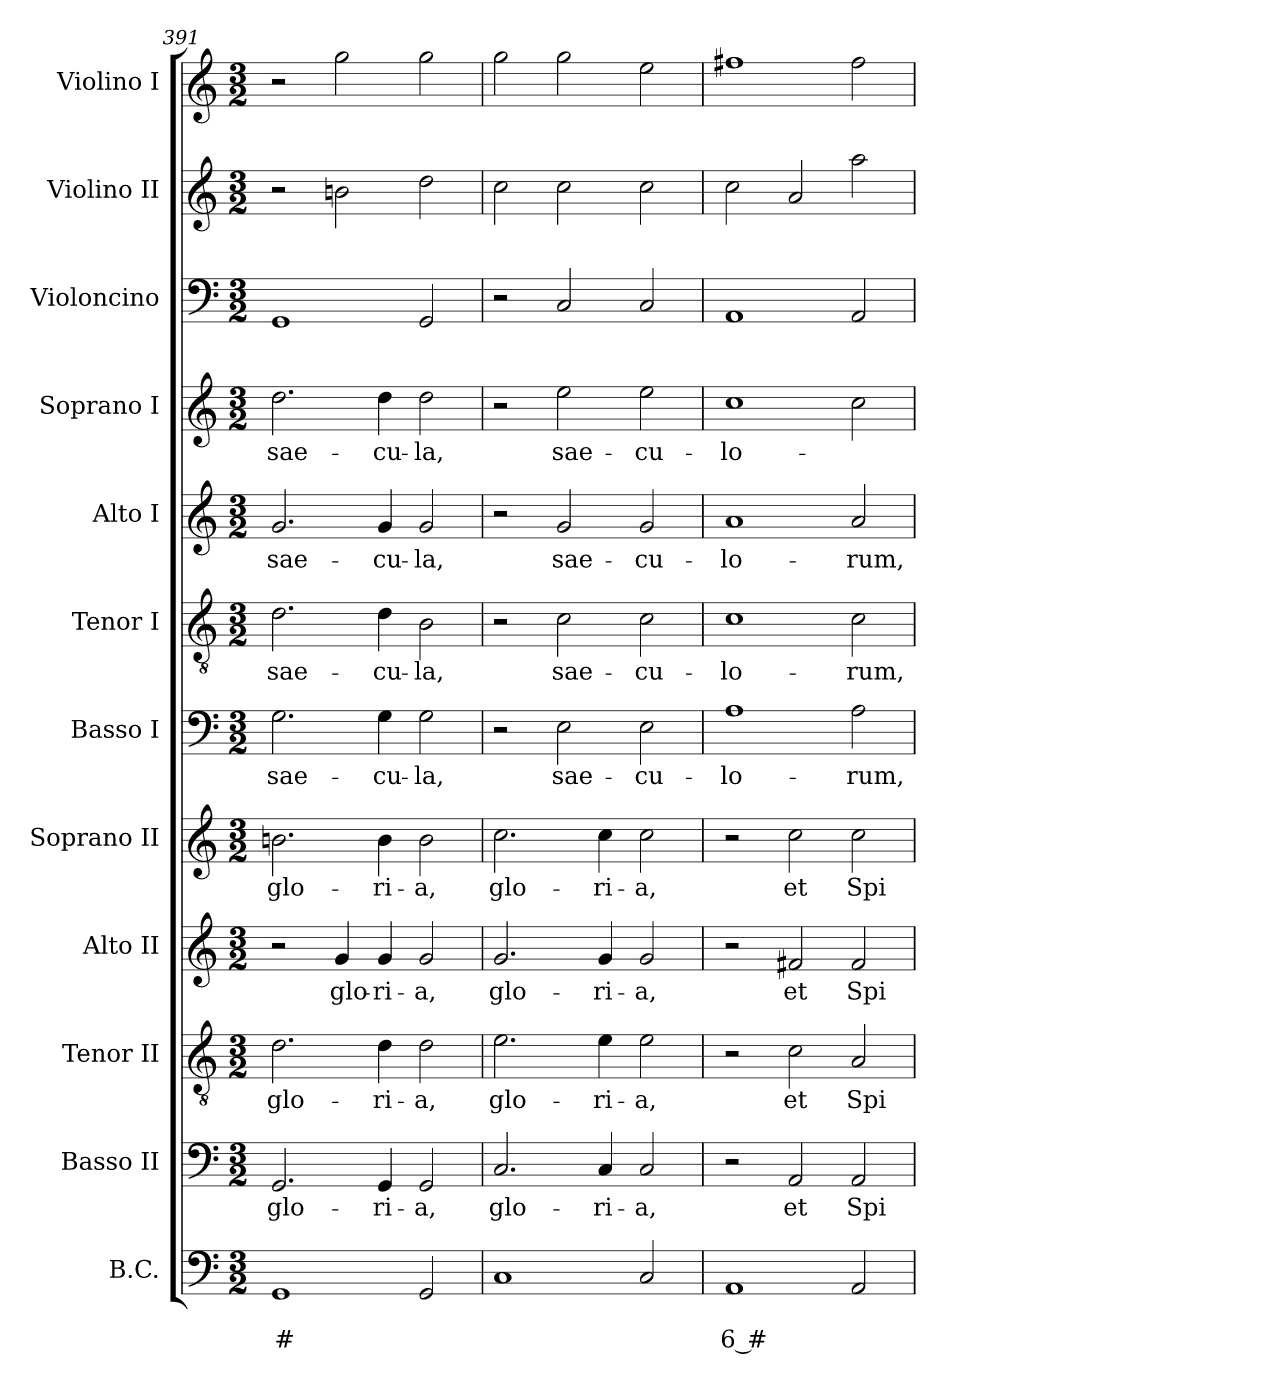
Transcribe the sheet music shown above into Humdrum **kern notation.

**kern	**text	**text	**kern	**text	**kern	**text	**kern	**text	**kern	**text	**kern	**text	**kern	**text	**kern	**text	**kern	**text	**kern	**kern	**kern
*part12	*part12	*part12	*part11	*part11	*part10	*part10	*part9	*part9	*part8	*part8	*part7	*part7	*part6	*part6	*part5	*part5	*part4	*part4	*part3	*part2	*part1
*staff12	*staff12	*staff12	*staff11	*staff11	*staff10	*staff10	*staff9	*staff9	*staff8	*staff8	*staff7	*staff7	*staff6	*staff6	*staff5	*staff5	*staff4	*staff4	*staff3	*staff2	*staff1
*I"B.C.	*	*	*I"Basso II	*	*I"Tenor II	*	*I"Alto II	*	*I"Soprano II	*	*I"Basso I	*	*I"Tenor I	*	*I"Alto I	*	*I"Soprano I	*	*I"Violoncino	*I"Violino II	*I"Violino I
*I'BC	*	*	*I'B 2	*	*I'T 2	*	*I'A 2	*	*I'S 2	*	*I'B 1	*	*I'T 1	*	*I'A 1	*	*I'S 1	*	*I'Vc.	*I'Vln. II	*I'Vln. I
*clefF4	*	*	*clefF4	*	*clefGv2	*	*clefG2	*	*clefG2	*	*clefF4	*	*clefGv2	*	*clefG2	*	*clefG2	*	*clefF4	*clefG2	*clefG2
*k[]	*	*	*k[]	*	*k[]	*	*k[]	*	*k[]	*	*k[]	*	*k[]	*	*k[]	*	*k[]	*	*k[]	*k[]	*k[]
*C:	*	*	*C:	*	*C:	*	*C:	*	*C:	*	*C:	*	*C:	*	*C:	*	*C:	*	*C:	*C:	*C:
*M3/2	*	*	*M3/2	*	*M3/2	*	*M3/2	*	*M3/2	*	*M3/2	*	*M3/2	*	*M3/2	*	*M3/2	*	*M3/2	*M3/2	*M3/2
=391	=391	=391	=391	=391	=391	=391	=391	=391	=391	=391	=391	=391	=391	=391	=391	=391	=391	=391	=391	=391	=391
!	!	!LO:LY:b	!	!	!	!	!	!	!	!	!	!	!	!	!	!	!	!	!	!	!
!	!	!	!	!LO:LY:b	!	!	!	!	!	!	!	!	!	!	!	!	!	!	!	!	!
!	!	!	!	!	!	!LO:LY:b	!	!	!	!	!	!	!	!	!	!	!	!	!	!	!
!	!	!	!	!	!	!	!	!	!	!LO:LY:b	!	!	!	!	!	!	!	!	!	!	!
!	!	!	!	!	!	!	!	!	!	!	!	!LO:LY:b	!	!	!	!	!	!	!	!	!
!	!	!	!	!	!	!	!	!	!	!	!	!	!	!LO:LY:b	!	!	!	!	!	!	!
!	!	!	!	!	!	!	!	!	!	!	!	!	!	!	!	!LO:LY:b	!	!	!	!	!
!	!	!	!	!	!	!	!	!	!	!	!	!	!	!	!	!	!	!LO:LY:b	!	!	!
1GG	.	#	2.GG/	glo-	2.d\	glo-	2r	.	2.bni\	glo-	2.G\	sae-	2.d\	sae-	2.g/	sae-	2.dd\	sae-	1GG	2r	2r
!	!	!	!	!	!	!	!	!LO:LY:b	!	!	!	!	!	!	!	!	!	!	!	!	!
.	.	.	.	.	.	.	4g/	glo-	.	.	.	.	.	.	.	.	.	.	.	2bni\	2gg\
!	!	!	!	!LO:LY:b	!	!	!	!	!	!	!	!	!	!	!	!	!	!	!	!	!
!	!	!	!	!	!	!LO:LY:b	!	!	!	!	!	!	!	!	!	!	!	!	!	!	!
!	!	!	!	!	!	!	!	!LO:LY:b	!	!	!	!	!	!	!	!	!	!	!	!	!
!	!	!	!	!	!	!	!	!	!	!LO:LY:b	!	!	!	!	!	!	!	!	!	!	!
!	!	!	!	!	!	!	!	!	!	!	!	!LO:LY:b	!	!	!	!	!	!	!	!	!
!	!	!	!	!	!	!	!	!	!	!	!	!	!	!LO:LY:b	!	!	!	!	!	!	!
!	!	!	!	!	!	!	!	!	!	!	!	!	!	!	!	!LO:LY:b	!	!	!	!	!
!	!	!	!	!	!	!	!	!	!	!	!	!	!	!	!	!	!	!LO:LY:b	!	!	!
.	.	.	4GG/	-ri-	4d\	-ri-	4g/	-ri-	4b\	-ri-	4G\	-cu-	4d\	-cu-	4g/	-cu-	4dd\	-cu-	.	.	.
!	!	!	!	!LO:LY:b	!	!	!	!	!	!	!	!	!	!	!	!	!	!	!	!	!
!	!	!	!	!	!	!LO:LY:b	!	!	!	!	!	!	!	!	!	!	!	!	!	!	!
!	!	!	!	!	!	!	!	!LO:LY:b	!	!	!	!	!	!	!	!	!	!	!	!	!
!	!	!	!	!	!	!	!	!	!	!LO:LY:b	!	!	!	!	!	!	!	!	!	!	!
!	!	!	!	!	!	!	!	!	!	!	!	!LO:LY:b	!	!	!	!	!	!	!	!	!
!	!	!	!	!	!	!	!	!	!	!	!	!	!	!LO:LY:b	!	!	!	!	!	!	!
!	!	!	!	!	!	!	!	!	!	!	!	!	!	!	!	!LO:LY:b	!	!	!	!	!
!	!	!	!	!	!	!	!	!	!	!	!	!	!	!	!	!	!	!LO:LY:b	!	!	!
2GG/	.	.	2GG/	-a,	2d\	-a,	2g/	-a,	2b\	-a,	2G\	-la,	2B\	-la,	2g/	-la,	2dd\	-la,	2GG/	2dd\	2gg\
!!LO:PB:g=z
=392	=392	=392	=392	=392	=392	=392	=392	=392	=392	=392	=392	=392	=392	=392	=392	=392	=392	=392	=392	=392	=392
!	!	!	!	!LO:LY:b	!	!	!	!	!	!	!	!	!	!	!	!	!	!	!	!	!
!	!	!	!	!	!	!LO:LY:b	!	!	!	!	!	!	!	!	!	!	!	!	!	!	!
!	!	!	!	!	!	!	!	!LO:LY:b	!	!	!	!	!	!	!	!	!	!	!	!	!
!	!	!	!	!	!	!	!	!	!	!LO:LY:b	!	!	!	!	!	!	!	!	!	!	!
1C	.	.	2.C/	glo-	2.e\	glo-	2.g/	glo-	2.cc\	glo-	2r	.	2r	.	2r	.	2r	.	2r	2cc\	2gg\
!	!	!	!	!	!	!	!	!	!	!	!	!LO:LY:b	!	!	!	!	!	!	!	!	!
!	!	!	!	!	!	!	!	!	!	!	!	!	!	!LO:LY:b	!	!	!	!	!	!	!
!	!	!	!	!	!	!	!	!	!	!	!	!	!	!	!	!LO:LY:b	!	!	!	!	!
!	!	!	!	!	!	!	!	!	!	!	!	!	!	!	!	!	!	!LO:LY:b	!	!	!
.	.	.	.	.	.	.	.	.	.	.	2E\	sae-	2c\	sae-	2g/	sae-	2ee\	sae-	2C/	2cc\	2gg\
!	!	!	!	!LO:LY:b	!	!	!	!	!	!	!	!	!	!	!	!	!	!	!	!	!
!	!	!	!	!	!	!LO:LY:b	!	!	!	!	!	!	!	!	!	!	!	!	!	!	!
!	!	!	!	!	!	!	!	!LO:LY:b	!	!	!	!	!	!	!	!	!	!	!	!	!
!	!	!	!	!	!	!	!	!	!	!LO:LY:b	!	!	!	!	!	!	!	!	!	!	!
.	.	.	4C/	-ri-	4e\	-ri-	4g/	-ri-	4cc\	-ri-	.	.	.	.	.	.	.	.	.	.	.
!	!	!	!	!LO:LY:b	!	!	!	!	!	!	!	!	!	!	!	!	!	!	!	!	!
!	!	!	!	!	!	!LO:LY:b	!	!	!	!	!	!	!	!	!	!	!	!	!	!	!
!	!	!	!	!	!	!	!	!LO:LY:b	!	!	!	!	!	!	!	!	!	!	!	!	!
!	!	!	!	!	!	!	!	!	!	!LO:LY:b	!	!	!	!	!	!	!	!	!	!	!
!	!	!	!	!	!	!	!	!	!	!	!	!LO:LY:b	!	!	!	!	!	!	!	!	!
!	!	!	!	!	!	!	!	!	!	!	!	!	!	!LO:LY:b	!	!	!	!	!	!	!
!	!	!	!	!	!	!	!	!	!	!	!	!	!	!	!	!LO:LY:b	!	!	!	!	!
!	!	!	!	!	!	!	!	!	!	!	!	!	!	!	!	!	!	!LO:LY:b	!	!	!
2C/	.	.	2C/	-a,	2e\	-a,	2g/	-a,	2cc\	-a,	2E\	-cu-	2c\	-cu-	2g/	-cu-	2ee\	-cu-	2C/	2cc\	2ee\
=393	=393	=393	=393	=393	=393	=393	=393	=393	=393	=393	=393	=393	=393	=393	=393	=393	=393	=393	=393	=393	=393
!	!	!LO:LY:b	!	!	!	!	!	!	!	!	!	!	!	!	!	!	!	!	!	!	!
!	!	!	!	!	!	!	!	!	!	!	!	!LO:LY:b	!	!	!	!	!	!	!	!	!
!	!	!	!	!	!	!	!	!	!	!	!	!	!	!LO:LY:b	!	!	!	!	!	!	!
!	!	!	!	!	!	!	!	!	!	!	!	!	!	!	!	!LO:LY:b	!	!	!	!	!
!	!	!	!	!	!	!	!	!	!	!	!	!	!	!	!	!	!	!LO:LY:b	!	!	!
1AA	.	6 #	2r	.	2r	.	2r	.	2r	.	1A	-lo-	1c	-lo-	1a	-lo-	1cc	-lo-	1AA	2cc\	1ff#X
!	!	!	!	!LO:LY:b	!	!	!	!	!	!	!	!	!	!	!	!	!	!	!	!	!
!	!	!	!	!	!	!LO:LY:b	!	!	!	!	!	!	!	!	!	!	!	!	!	!	!
!	!	!	!	!	!	!	!	!LO:LY:b	!	!	!	!	!	!	!	!	!	!	!	!	!
!	!	!	!	!	!	!	!	!	!	!LO:LY:b	!	!	!	!	!	!	!	!	!	!	!
.	.	.	2AA/	et	2c\	et	2f#X/	et	2cc\	et	.	.	.	.	.	.	.	.	.	2a/	.
!	!	!	!	!LO:LY:b	!	!	!	!	!	!	!	!	!	!	!	!	!	!	!	!	!
!	!	!	!	!	!	!LO:LY:b	!	!	!	!	!	!	!	!	!	!	!	!	!	!	!
!	!	!	!	!	!	!	!	!LO:LY:b	!	!	!	!	!	!	!	!	!	!	!	!	!
!	!	!	!	!	!	!	!	!	!	!LO:LY:b	!	!	!	!	!	!	!	!	!	!	!
!	!	!	!	!	!	!	!	!	!	!	!	!LO:LY:b	!	!	!	!	!	!	!	!	!
!	!	!	!	!	!	!	!	!	!	!	!	!	!	!LO:LY:b	!	!	!	!	!	!	!
!	!	!	!	!	!	!	!	!	!	!	!	!	!	!	!	!LO:LY:b	!	!	!	!	!
2AA/	.	.	2AA/	Spi-	2A/	Spi-	2f#/	Spi-	2cc\	Spi-	2A\	-rum,	2c\	-rum,	2a/	-rum,	2cc\	.	2AA/	2aa\	2ff#\
=	=	=	=	=	=	=	=	=	=	=	=	=	=	=	=	=	=	=	=	=	=
*-	*-	*-	*-	*-	*-	*-	*-	*-	*-	*-	*-	*-	*-	*-	*-	*-	*-	*-	*-	*-	*-
